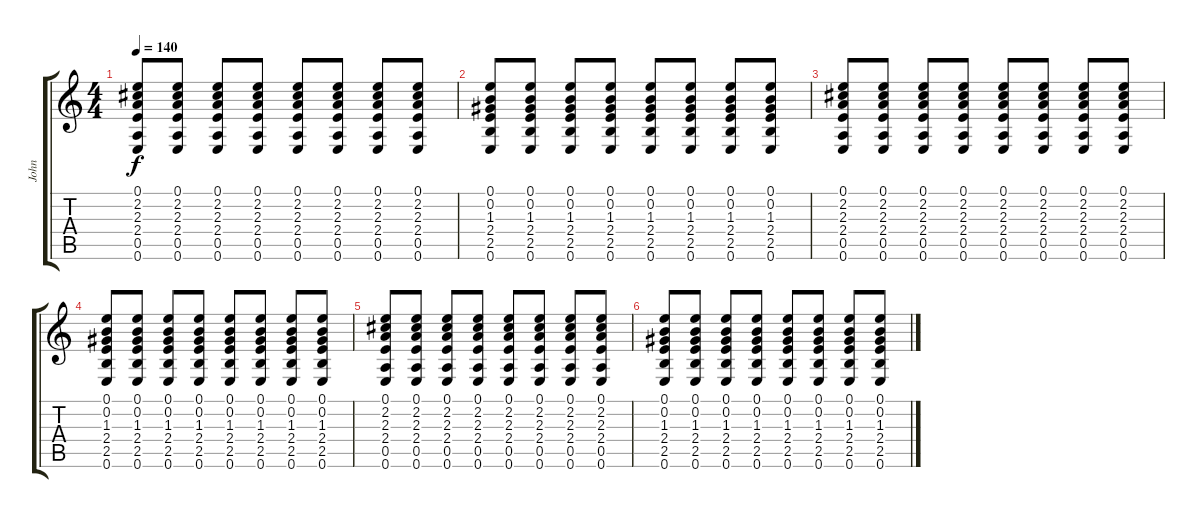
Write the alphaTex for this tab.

\track ("John" "John") {instrument acousticguitarnylon}
\staff {score tabs}
\tuning (E4 B3 G3 D3 A2 E2) {hide}
\ts (4 4)
\tempo 140
\clef g2
\ks c
(0.1 2.2 2.3 2.4 0.5 0.6).8{dy f volume 6} (0.1 2.2 2.3 2.4 0.5 0.6).8 (0.1 2.2 2.3 2.4 0.5 0.6).8 (0.1 2.2 2.3 2.4 0.5 0.6).8 (0.1 2.2 2.3 2.4 0.5 0.6).8 (0.1 2.2 2.3 2.4 0.5 0.6).8 (0.1 2.2 2.3 2.4 0.5 0.6).8 (0.1 2.2 2.3 2.4 0.5 0.6).8 |
(0.1 0.2 1.3 2.4 2.5 0.6).8 (0.1 0.2 1.3 2.4 2.5 0.6).8 (0.1 0.2 1.3 2.4 2.5 0.6).8 (0.1 0.2 1.3 2.4 2.5 0.6).8 (0.1 0.2 1.3 2.4 2.5 0.6).8 (0.1 0.2 1.3 2.4 2.5 0.6).8 (0.1 0.2 1.3 2.4 2.5 0.6).8 (0.1 0.2 1.3 2.4 2.5 0.6).8 |
(0.1 2.2 2.3 2.4 0.5 0.6).8{volume 4} (0.1 2.2 2.3 2.4 0.5 0.6).8 (0.1 2.2 2.3 2.4 0.5 0.6).8 (0.1 2.2 2.3 2.4 0.5 0.6).8 (0.1 2.2 2.3 2.4 0.5 0.6).8 (0.1 2.2 2.3 2.4 0.5 0.6).8 (0.1 2.2 2.3 2.4 0.5 0.6).8 (0.1 2.2 2.3 2.4 0.5 0.6).8 |
(0.1 0.2 1.3 2.4 2.5 0.6).8 (0.1 0.2 1.3 2.4 2.5 0.6).8 (0.1 0.2 1.3 2.4 2.5 0.6).8 (0.1 0.2 1.3 2.4 2.5 0.6).8 (0.1 0.2 1.3 2.4 2.5 0.6).8 (0.1 0.2 1.3 2.4 2.5 0.6).8 (0.1 0.2 1.3 2.4 2.5 0.6).8 (0.1 0.2 1.3 2.4 2.5 0.6).8 |
(0.1 2.2 2.3 2.4 0.5 0.6).8{volume 2} (0.1 2.2 2.3 2.4 0.5 0.6).8 (0.1 2.2 2.3 2.4 0.5 0.6).8 (0.1 2.2 2.3 2.4 0.5 0.6).8 (0.1 2.2 2.3 2.4 0.5 0.6).8 (0.1 2.2 2.3 2.4 0.5 0.6).8 (0.1 2.2 2.3 2.4 0.5 0.6).8 (0.1 2.2 2.3 2.4 0.5 0.6).8 |
(0.1 0.2 1.3 2.4 2.5 0.6).8 (0.1 0.2 1.3 2.4 2.5 0.6).8 (0.1 0.2 1.3 2.4 2.5 0.6).8 (0.1 0.2 1.3 2.4 2.5 0.6).8 (0.1 0.2 1.3 2.4 2.5 0.6).8 (0.1 0.2 1.3 2.4 2.5 0.6).8 (0.1 0.2 1.3 2.4 2.5 0.6).8 (0.1 0.2 1.3 2.4 2.5 0.6).8
